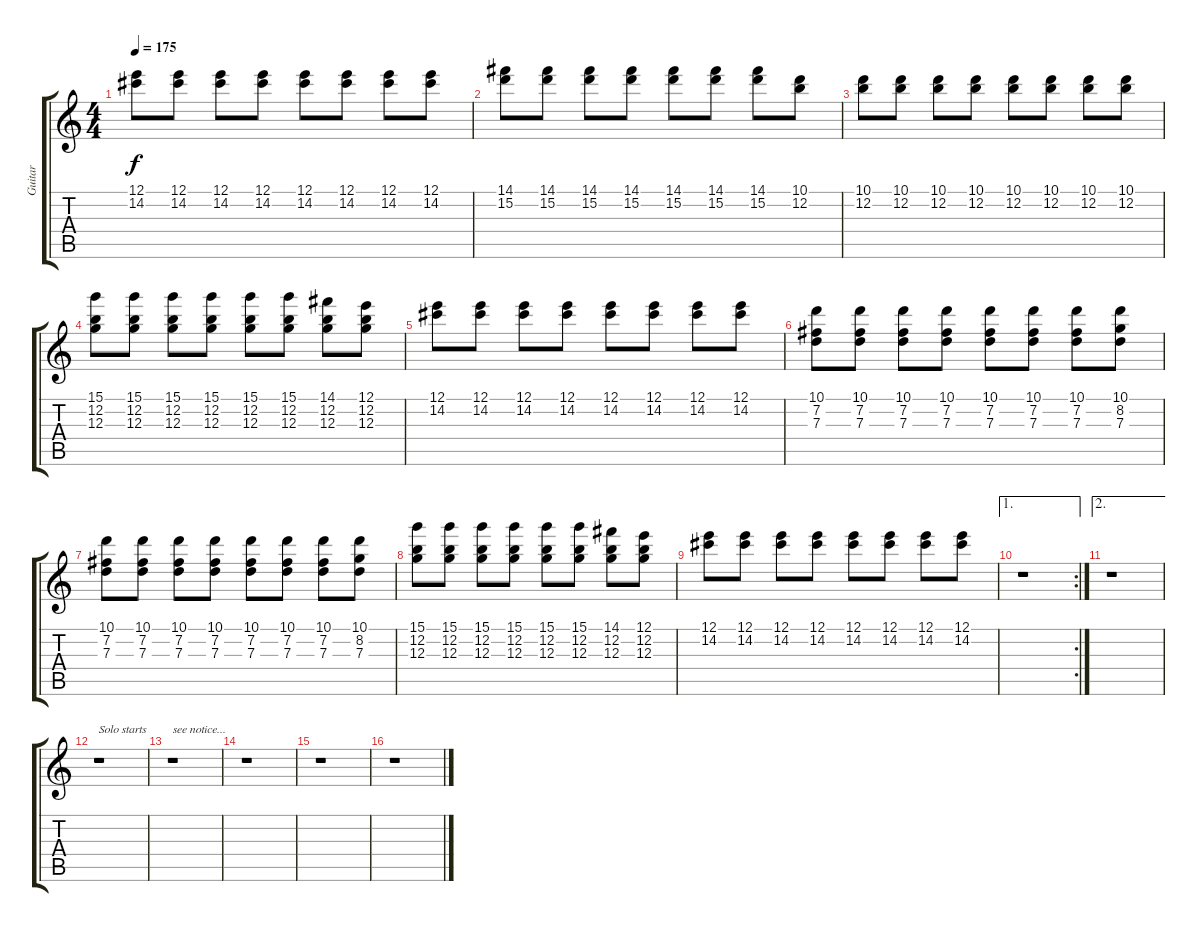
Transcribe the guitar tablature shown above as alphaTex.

\track ("Guitar" "Guitar") {instrument overdrivenguitar}
\staff {score tabs}
\tuning (E4 B3 G3 D3 A2 E2) {hide}
\ts (4 4)
\tempo 175
\clef g2
\ks c
(12.1 14.2).8{dy f} (12.1 14.2).8 (12.1 14.2).8 (12.1 14.2).8 (12.1 14.2).8 (12.1 14.2).8 (12.1 14.2).8 (12.1 14.2).8 |
(14.1 15.2).8 (14.1 15.2).8 (14.1 15.2).8 (14.1 15.2).8 (14.1 15.2).8 (14.1 15.2).8 (14.1 15.2).8 (10.1 12.2).8 |
(10.1 12.2).8 (10.1 12.2).8 (10.1 12.2).8 (10.1 12.2).8 (10.1 12.2).8 (10.1 12.2).8 (10.1 12.2).8 (10.1 12.2).8 |
(15.1 12.2 12.3).8 (15.1 12.2 12.3).8 (15.1 12.2 12.3).8 (15.1 12.2 12.3).8 (15.1 12.2 12.3).8 (15.1 12.2 12.3).8 (14.1 12.2 12.3).8 (12.1 12.2 12.3).8 |
(12.1 14.2).8 (12.1 14.2).8 (12.1 14.2).8 (12.1 14.2).8 (12.1 14.2).8 (12.1 14.2).8 (12.1 14.2).8 (12.1 14.2).8 |
(10.1 7.2 7.3).8 (10.1 7.2 7.3).8 (10.1 7.2 7.3).8 (10.1 7.2 7.3).8 (10.1 7.2 7.3).8 (10.1 7.2 7.3).8 (10.1 7.2 7.3).8 (10.1 8.2 7.3).8 |
(10.1 7.2 7.3).8 (10.1 7.2 7.3).8 (10.1 7.2 7.3).8 (10.1 7.2 7.3).8 (10.1 7.2 7.3).8 (10.1 7.2 7.3).8 (10.1 7.2 7.3).8 (10.1 8.2 7.3).8 |
(15.1 12.2 12.3).8 (15.1 12.2 12.3).8 (15.1 12.2 12.3).8 (15.1 12.2 12.3).8 (15.1 12.2 12.3).8 (15.1 12.2 12.3).8 (14.1 12.2 12.3).8 (12.1 12.2 12.3).8 |
(12.1 14.2).8 (12.1 14.2).8 (12.1 14.2).8 (12.1 14.2).8 (12.1 14.2).8 (12.1 14.2).8 (12.1 14.2).8 (12.1 14.2).8 |
\ae 1
\rc 2
r.1 |
\ae 2
r.1 |
r.1{txt "Solo starts"} |
r.1{txt "see notice..."} |
r.1 |
r.1 |
r.1
